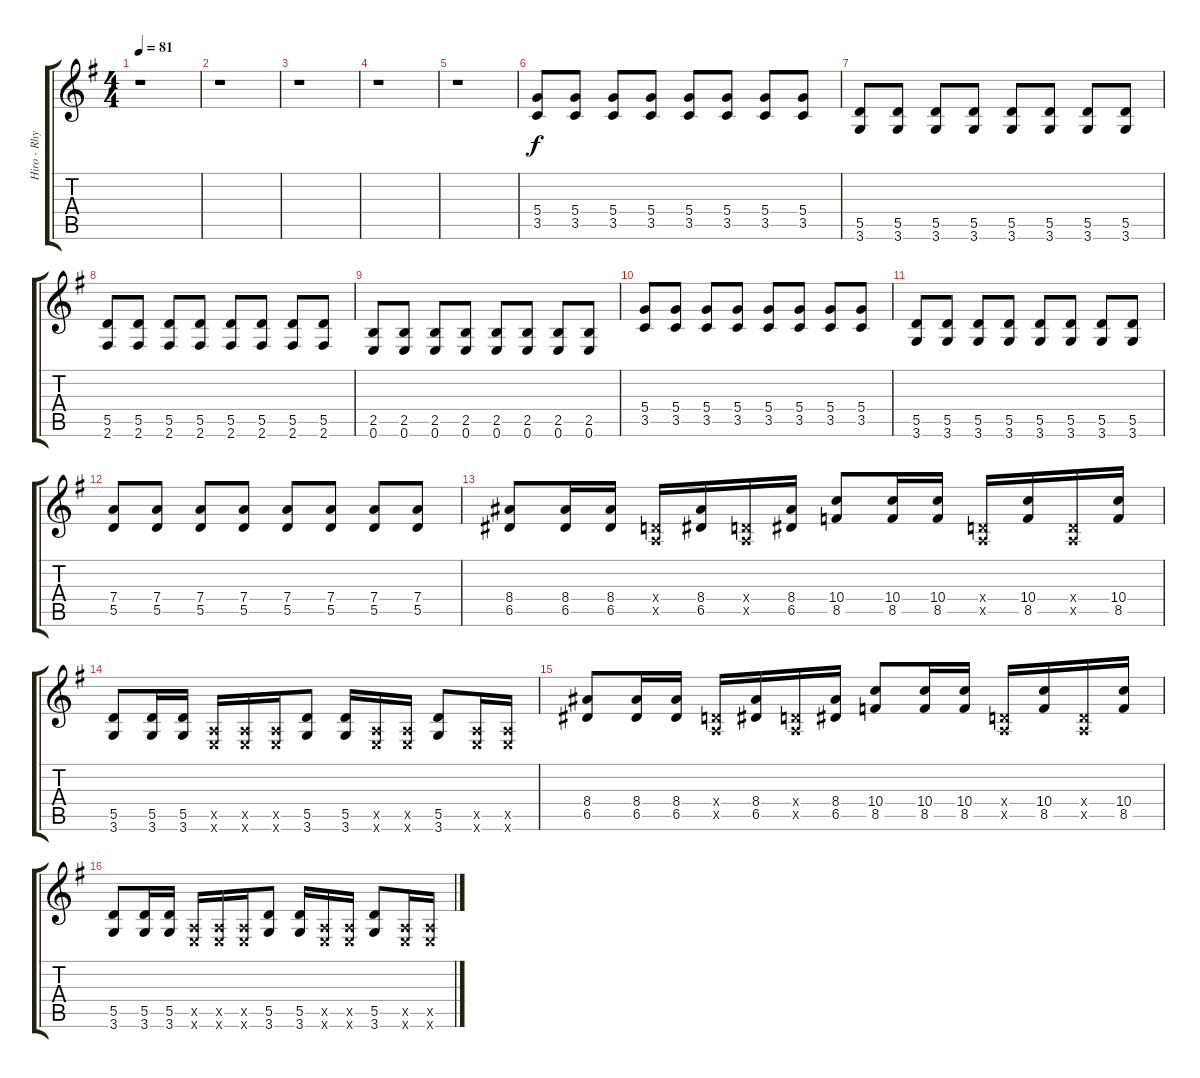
\track ("Hiro - Rhythm Guitar" "Hiro - Rhy") {instrument electricguitarclean}
\staff {score tabs}
\tuning (E4 B3 G3 D3 A2 E2) {hide}
\ts (4 4)
\tempo 81
\clef g2
\ks g
r.1{dy f} |
r.1 |
r.1 |
r.1 |
r.1 |
(5.4 3.5).8{volume 13 instrument distortionguitar} (5.4 3.5).8 (5.4 3.5).8 (5.4 3.5).8 (5.4 3.5).8 (5.4 3.5).8 (5.4 3.5).8 (5.4 3.5).8 |
(5.5 3.6).8 (5.5 3.6).8 (5.5 3.6).8 (5.5 3.6).8 (5.5 3.6).8 (5.5 3.6).8 (5.5 3.6).8 (5.5 3.6).8 |
(5.5 2.6).8 (5.5 2.6).8 (5.5 2.6).8 (5.5 2.6).8 (5.5 2.6).8 (5.5 2.6).8 (5.5 2.6).8 (5.5 2.6).8 |
(2.5 0.6).8 (2.5 0.6).8 (2.5 0.6).8 (2.5 0.6).8 (2.5 0.6).8 (2.5 0.6).8 (2.5 0.6).8 (2.5 0.6).8 |
(5.4 3.5).8 (5.4 3.5).8 (5.4 3.5).8 (5.4 3.5).8 (5.4 3.5).8 (5.4 3.5).8 (5.4 3.5).8 (5.4 3.5).8 |
(5.5 3.6).8 (5.5 3.6).8 (5.5 3.6).8 (5.5 3.6).8 (5.5 3.6).8 (5.5 3.6).8 (5.5 3.6).8 (5.5 3.6).8 |
(7.4 5.5).8 (7.4 5.5).8 (7.4 5.5).8 (7.4 5.5).8 (7.4 5.5).8 (7.4 5.5).8 (7.4 5.5).8 (7.4 5.5).8 |
(8.4 6.5).8 (8.4 6.5).16 (8.4 6.5).16 (0.4{x} 0.5{x}).16 (8.4 6.5).16 (0.4{x} 0.5{x}).16 (8.4 6.5).16 (10.4 8.5).8 (10.4 8.5).16 (10.4 8.5).16 (0.4{x} 0.5{x}).16 (10.4 8.5).16 (0.4{x} 0.5{x}).16 (10.4 8.5).16 |
(5.5 3.6).8 (5.5 3.6).16 (5.5 3.6).16 (0.5{x} 0.6{x}).16 (0.5{x} 0.6{x}).16 (0.5{x} 0.6{x}).16 (5.5 3.6).8 (5.5 3.6).16 (0.5{x} 0.6{x}).16 (0.5{x} 0.6{x}).16 (5.5 3.6).8 (0.5{x} 0.6{x}).16 (0.5{x} 0.6{x}).16 |
(8.4 6.5).8 (8.4 6.5).16 (8.4 6.5).16 (0.4{x} 0.5{x}).16 (8.4 6.5).16 (0.4{x} 0.5{x}).16 (8.4 6.5).16 (10.4 8.5).8 (10.4 8.5).16 (10.4 8.5).16 (0.4{x} 0.5{x}).16 (10.4 8.5).16 (0.4{x} 0.5{x}).16 (10.4 8.5).16 |
(5.5 3.6).8 (5.5 3.6).16 (5.5 3.6).16 (0.5{x} 0.6{x}).16 (0.5{x} 0.6{x}).16 (0.5{x} 0.6{x}).16 (5.5 3.6).8 (5.5 3.6).16 (0.5{x} 0.6{x}).16 (0.5{x} 0.6{x}).16 (5.5 3.6).8 (0.5{x} 0.6{x}).16 (0.5{x} 0.6{x}).16
